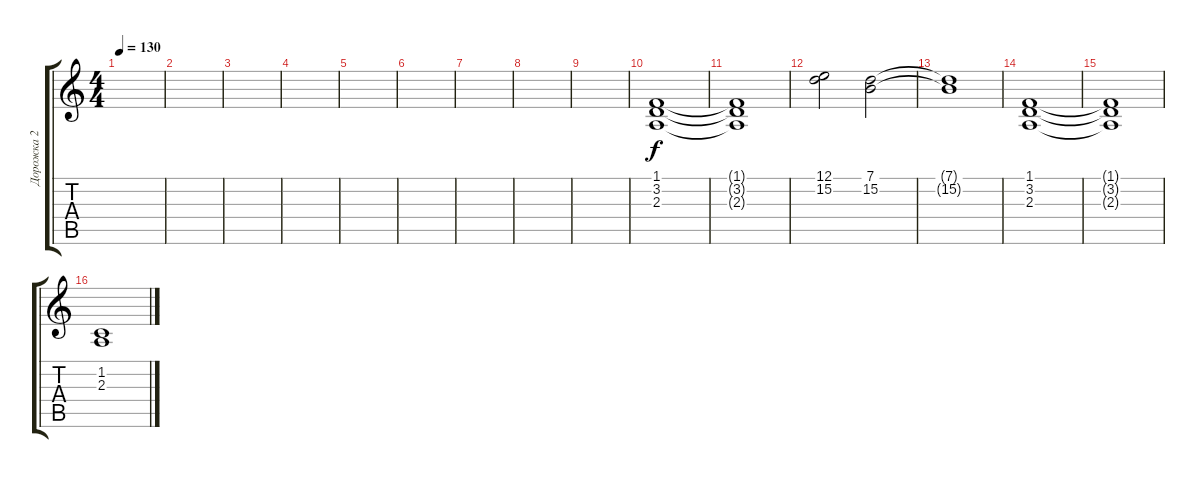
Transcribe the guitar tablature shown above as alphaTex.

\track ("Дорожка 2" "Дорожка 2") {instrument acousticgrandpiano}
\staff {score tabs}
\tuning (E4 B3 G3 D3 A2 E2) {hide}
\ts (4 4)
\tempo 130
\clef g2
\ks c
|
|
|
|
|
|
|
|
|
(1.1 3.2 2.3).1 |
(1.1{t} 3.2{t} 2.3{t}).1 |
(12.1 15.2).2 (7.1 15.2).2 |
(7.1{t} 15.2{t}).1 |
(1.1 3.2 2.3).1 |
(1.1{t} 3.2{t} 2.3{t}).1 |
(1.2 2.3).1
